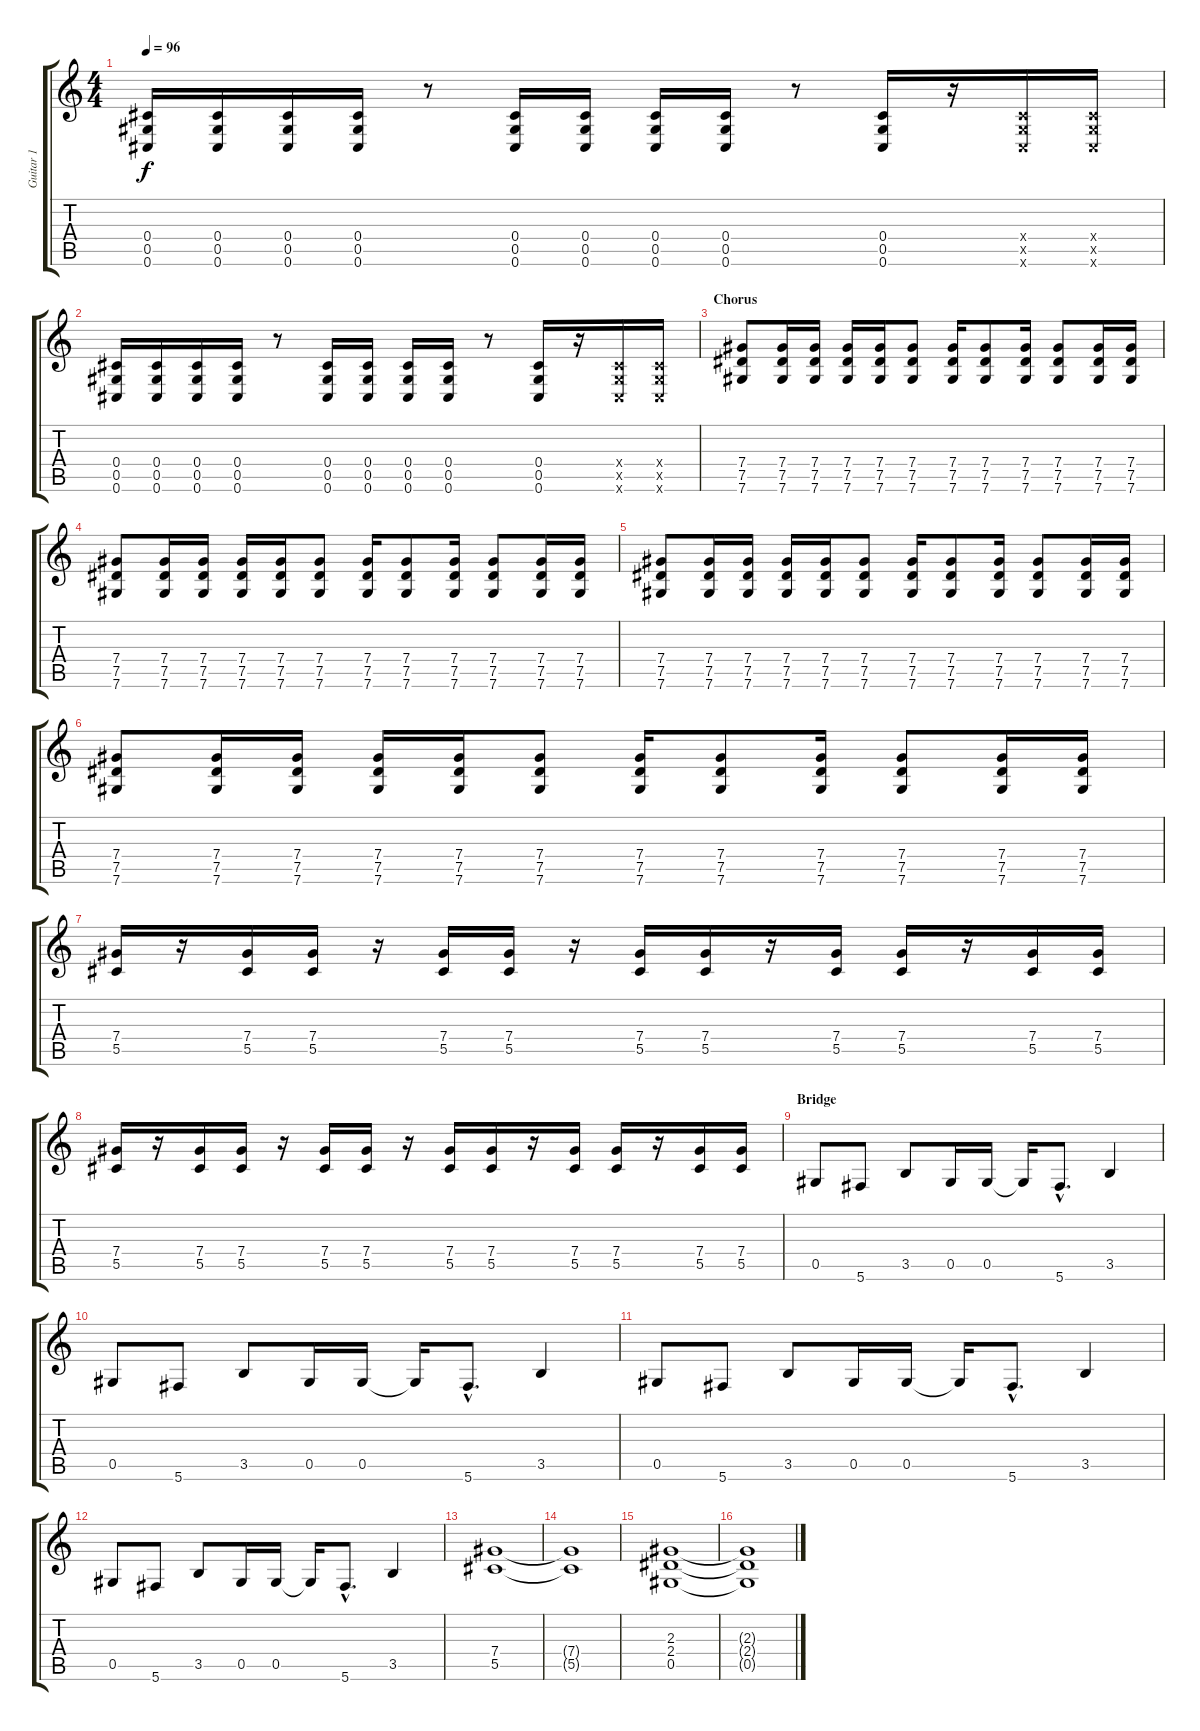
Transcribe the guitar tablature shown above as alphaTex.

\track ("Guitar 1" "Guitar 1") {instrument distortionguitar}
\staff {score tabs}
\tuning (Eb4 Bb3 Gb3 Db3 Ab2 Db2) {hide}
\ts (4 4)
\tempo 96
\clef g2
\ks c
(0.4 0.5 0.6).16{dy f} (0.4 0.5 0.6).16 (0.4 0.5 0.6).16 (0.4 0.5 0.6).16 r.8 (0.4 0.5 0.6).16 (0.4 0.5 0.6).16 (0.4 0.5 0.6).16 (0.4 0.5 0.6).16 r.8 (0.4 0.5 0.6).16 r.16 (0.4{x} 0.5{x} 0.6{x}).16 (0.4{x} 0.5{x} 0.6{x}).16 |
(0.4 0.5 0.6).16 (0.4 0.5 0.6).16 (0.4 0.5 0.6).16 (0.4 0.5 0.6).16 r.8 (0.4 0.5 0.6).16 (0.4 0.5 0.6).16 (0.4 0.5 0.6).16 (0.4 0.5 0.6).16 r.8 (0.4 0.5 0.6).16 r.16 (0.4{x} 0.5{x} 0.6{x}).16 (0.4{x} 0.5{x} 0.6{x}).16 |
\section ("" "Chorus")
(7.4 7.5 7.6).8 (7.4 7.5 7.6).16 (7.4 7.5 7.6).16 (7.4 7.5 7.6).16 (7.4 7.5 7.6).16 (7.4 7.5 7.6).8 (7.4 7.5 7.6).16 (7.4 7.5 7.6).8 (7.4 7.5 7.6).16 (7.4 7.5 7.6).8 (7.4 7.5 7.6).16 (7.4 7.5 7.6).16 |
(7.4 7.5 7.6).8 (7.4 7.5 7.6).16 (7.4 7.5 7.6).16 (7.4 7.5 7.6).16 (7.4 7.5 7.6).16 (7.4 7.5 7.6).8 (7.4 7.5 7.6).16 (7.4 7.5 7.6).8 (7.4 7.5 7.6).16 (7.4 7.5 7.6).8 (7.4 7.5 7.6).16 (7.4 7.5 7.6).16 |
(7.4 7.5 7.6).8 (7.4 7.5 7.6).16 (7.4 7.5 7.6).16 (7.4 7.5 7.6).16 (7.4 7.5 7.6).16 (7.4 7.5 7.6).8 (7.4 7.5 7.6).16 (7.4 7.5 7.6).8 (7.4 7.5 7.6).16 (7.4 7.5 7.6).8 (7.4 7.5 7.6).16 (7.4 7.5 7.6).16 |
(7.4 7.5 7.6).8 (7.4 7.5 7.6).16 (7.4 7.5 7.6).16 (7.4 7.5 7.6).16 (7.4 7.5 7.6).16 (7.4 7.5 7.6).8 (7.4 7.5 7.6).16 (7.4 7.5 7.6).8 (7.4 7.5 7.6).16 (7.4 7.5 7.6).8 (7.4 7.5 7.6).16 (7.4 7.5 7.6).16 |
(7.4 5.5).16 r.16 (7.4 5.5).16 (7.4 5.5).16 r.16 (7.4 5.5).16 (7.4 5.5).16 r.16 (7.4 5.5).16 (7.4 5.5).16 r.16 (7.4 5.5).16 (7.4 5.5).16 r.16 (7.4 5.5).16 (7.4 5.5).16 |
(7.4 5.5).16 r.16 (7.4 5.5).16 (7.4 5.5).16 r.16 (7.4 5.5).16 (7.4 5.5).16 r.16 (7.4 5.5).16 (7.4 5.5).16 r.16 (7.4 5.5).16 (7.4 5.5).16 r.16 (7.4 5.5).16 (7.4 5.5).16 |
\section ("" "Bridge")
0.5.8 5.6.8 3.5.8 0.5.16 0.5.16 0.5{t}.16 5.6{hac}.8{d} 3.5.4 |
0.5.8 5.6.8 3.5.8 0.5.16 0.5.16 0.5{t}.16 5.6{hac}.8{d} 3.5.4 |
0.5.8 5.6.8 3.5.8 0.5.16 0.5.16 0.5{t}.16 5.6{hac}.8{d} 3.5.4 |
0.5.8 5.6.8 3.5.8 0.5.16 0.5.16 0.5{t}.16 5.6{hac}.8{d} 3.5.4 |
(7.4 5.5).1 |
(7.4{t} 5.5{t}).1 |
(2.3 2.4 0.5).1 |
(2.3{t} 2.4{t} 0.5{t}).1
